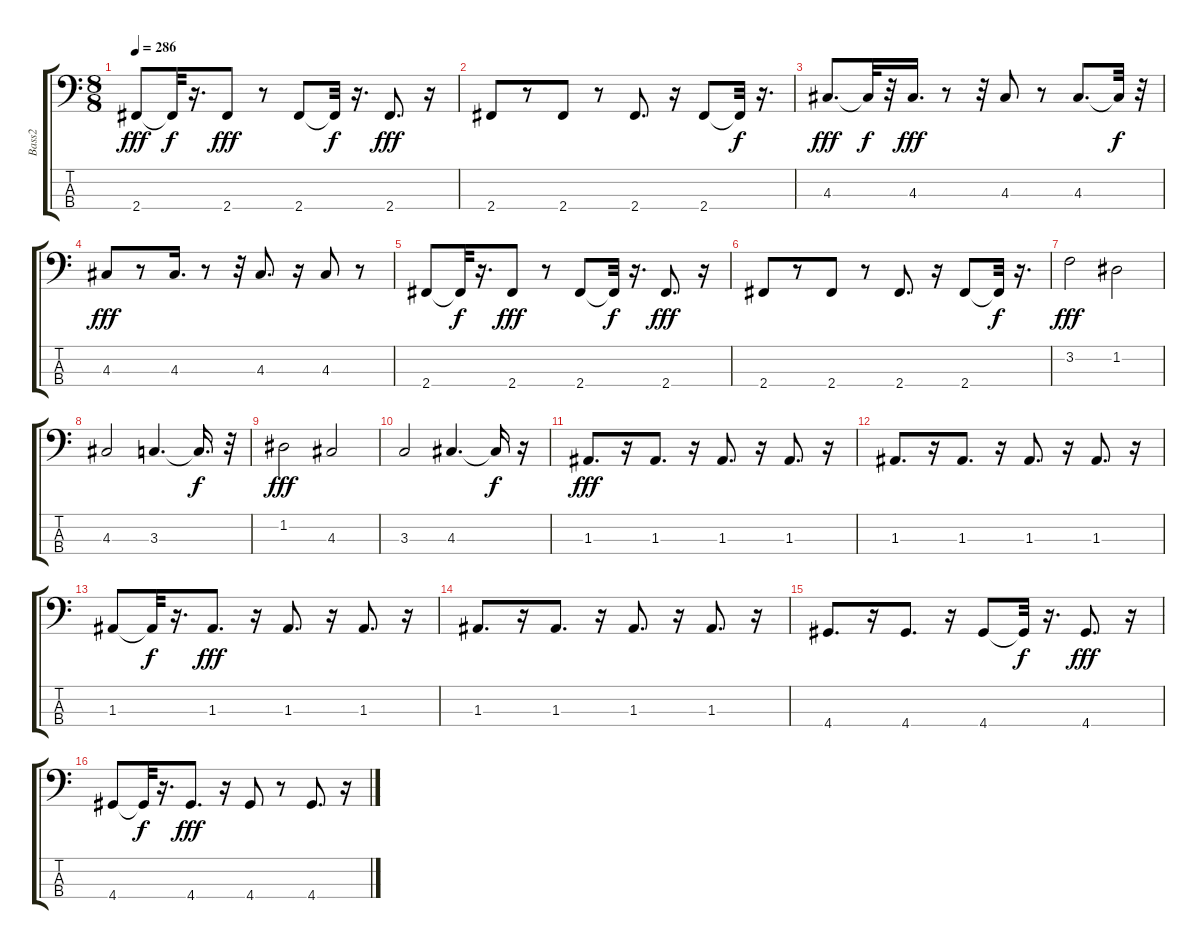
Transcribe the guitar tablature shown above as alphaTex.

\track ("Bass2" "Bass2") {instrument electricbasspick}
\staff {score tabs}
\tuning (G2 D2 A1 E1) {hide}
\ts (8 8)
\tempo 286
\clef f4
\ks c
2.4.8{dy fff} 2.4{t}.32{dy f} r.16{d} 2.4.8{dy fff} r.8 2.4.8 2.4{t}.32{dy f} r.16{d} 2.4.8{d dy fff} r.16 |
2.4.8 r.8 2.4.8 r.8 2.4.8{d} r.16 2.4.8 2.4{t}.32{dy f} r.16{d} |
4.3.8{d dy fff} 4.3{t}.32{dy f} r.32 4.3.16{d dy fff} r.8 r.32 4.3.8 r.8 4.3.8{d} 4.3{t}.32{dy f} r.32 |
4.3.8{dy fff} r.8 4.3.16{d} r.8 r.32 4.3.8{d} r.16 4.3.8 r.8 |
2.4.8 2.4{t}.32{dy f} r.16{d} 2.4.8{dy fff} r.8 2.4.8 2.4{t}.32{dy f} r.16{d} 2.4.8{d dy fff} r.16 |
2.4.8 r.8 2.4.8 r.8 2.4.8{d} r.16 2.4.8 2.4{t}.32{dy f} r.16{d} |
3.2.2{dy fff} 1.2.2 |
4.3.2 3.3.4{d} 3.3{t}.16{d dy f} r.32 |
1.2.2{dy fff} 4.3.2 |
3.3.2 4.3.4{d} 4.3{t}.16{dy f} r.16 |
1.3.8{d dy fff} r.16 1.3.8{d} r.16 1.3.8{d} r.16 1.3.8{d} r.16 |
1.3.8{d} r.16 1.3.8{d} r.16 1.3.8{d} r.16 1.3.8{d} r.16 |
1.3.8 1.3{t}.32{dy f} r.16{d} 1.3.8{d dy fff} r.16 1.3.8{d} r.16 1.3.8{d} r.16 |
1.3.8{d} r.16 1.3.8{d} r.16 1.3.8{d} r.16 1.3.8{d} r.16 |
4.4.8{d} r.16 4.4.8{d} r.16 4.4.8 4.4{t}.32{dy f} r.16{d} 4.4.8{d dy fff} r.16 |
4.4.8 4.4{t}.32{dy f} r.16{d} 4.4.8{d dy fff} r.16 4.4.8 r.8 4.4.8{d} r.16
